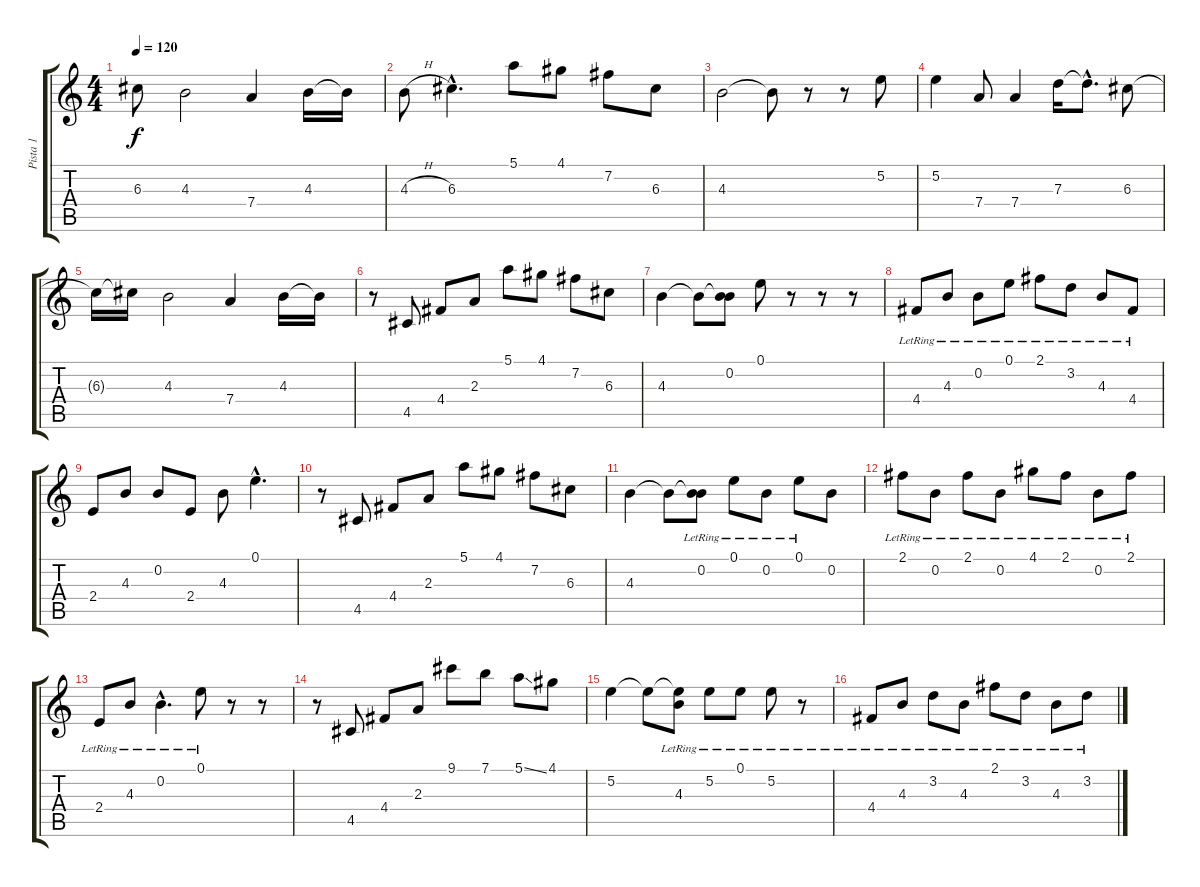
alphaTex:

\track ("Pista 1" "Pista 1") {instrument acousticguitarnylon}
\staff {score tabs}
\tuning (E4 B3 G3 D3 A2 E2) {hide}
\ts (4 4)
\tempo 120
\clef g2
\ks c
6.3{t}.8{dy f} 4.3.2 7.4.4 4.3.16 4.3{t}.16 |
4.3{h}.8 6.3{hac}.4{d} 5.1.8 4.1.8 7.2.8 6.3.8 |
4.3.2 4.3{t}.8 r.8 r.8 5.2.8 |
5.2.4 7.4.8 7.4.4 7.3.16 7.3{hac t}.8{d} 6.3.8 |
6.3{t}.16 6.3{t}.16 4.3.2 7.4.4 4.3.16 4.3{t}.16 |
r.8 4.5.8 4.4.8 2.3.8 5.1.8 4.1.8 7.2.8 6.3.8 |
4.3.4 4.3{t}.8 (0.2 4.3{t}).8 0.1.8 r.8 r.8 r.8 |
4.4{lr}.8 4.3{lr}.8 0.2{lr}.8 0.1{lr}.8 2.1{lr}.8 3.2{lr}.8 4.3{lr}.8 4.4{lr}.8 |
2.4.8 4.3.8 0.2.8 2.4.8 4.3.8 0.1{hac}.4{d} |
r.8 4.5.8 4.4.8 2.3.8 5.1.8 4.1.8 7.2.8 6.3.8 |
4.3.4 4.3{t}.8 (0.2{lr} 4.3{t}).8 0.1{lr}.8 0.2{lr}.8 0.1{lr}.8 0.2.8 |
2.1{lr}.8 0.2{lr}.8 2.1{lr}.8 0.2{lr}.8 4.1{lr}.8 2.1{lr}.8 0.2{lr}.8 2.1{lr}.8 |
2.4{lr}.8 4.3{lr}.8 0.2{hac lr}.4{d} 0.1{lr}.8 r.8 r.8 |
r.8 4.5.8 4.4.8 2.3.8 9.1.8 7.1.8 5.1{ss}.8 4.1.8 |
5.2.4 5.2{t}.8 (5.2{t} 4.3{lr}).8 5.2{lr}.8 0.1{lr}.8 5.2{lr}.8 r.8 |
4.4{lr}.8 4.3{lr}.8 3.2{lr}.8 4.3{lr}.8 2.1{lr}.8 3.2{lr}.8 4.3{lr}.8 3.2{lr}.8
